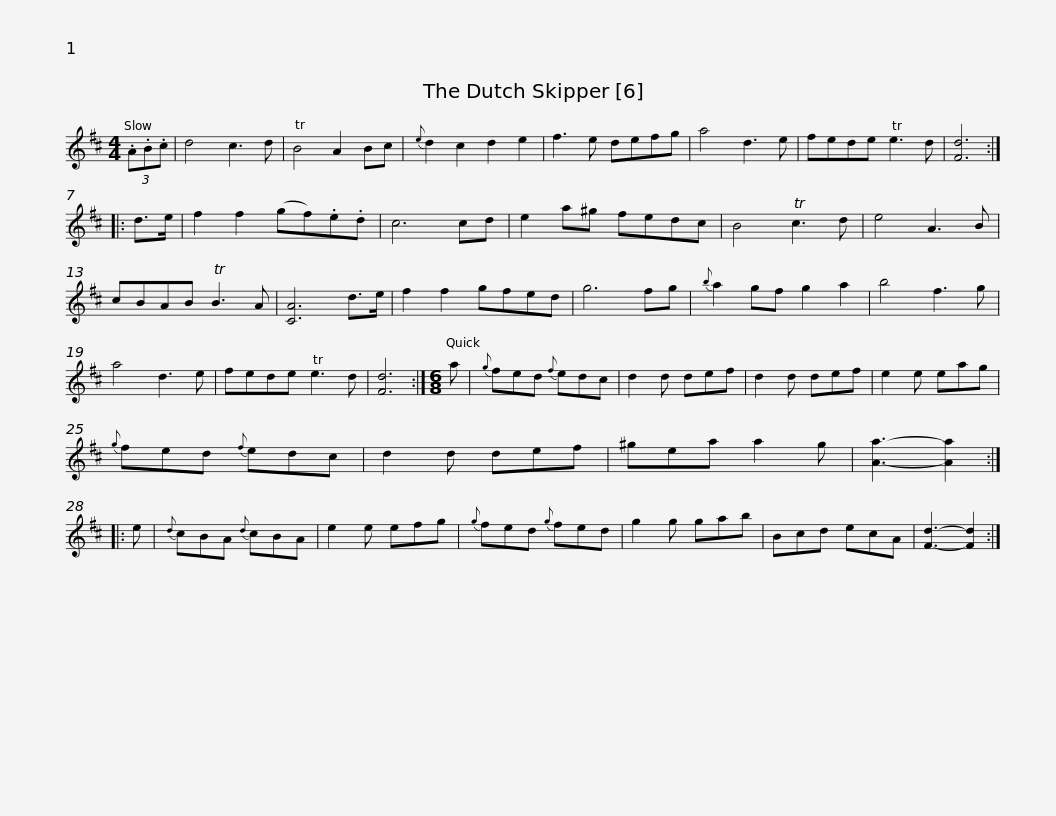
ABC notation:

X:1
L:1/8
M:4/4
I:linebreak $
K:D
V:1 treble
V:1
 (3.A.B.c | d4 c3 d | TB4 A2 Bc |{e} d2 c2 d2 e2 | f3 e defg | %5
 a4 d3 e | fede Te3 d | [Fd]6 :: d>e |$ f2 f2 (gf).e.d | %10
 c6 cd | e2 a^g fedc | B4 Tc3 d | e4 A3 B | cBAB TB3 A | %15
 [CA]6 d>e | f2 f2 gfed |$ g6 fg |{b} a2 gf g2 a2 | b4 f3 g | %20
 a4 d3 e | fede Te3 d | [Fd]6 :|[M:6/8] a |{g} fed{f} edc | %25
 d2 d def |$ d2 d def | e2 e eag |{g} fed{f} edc | d2 d def | %30
 ^gea a2 g | [Aa]3- [Aa]2 :: e |{d} cBA{d} cBA |$ e2 e efg | %35
{g} fed{g} fed | g2 g gab | Bcd ecA | [Fd]3- [Fd]2 :| %39
